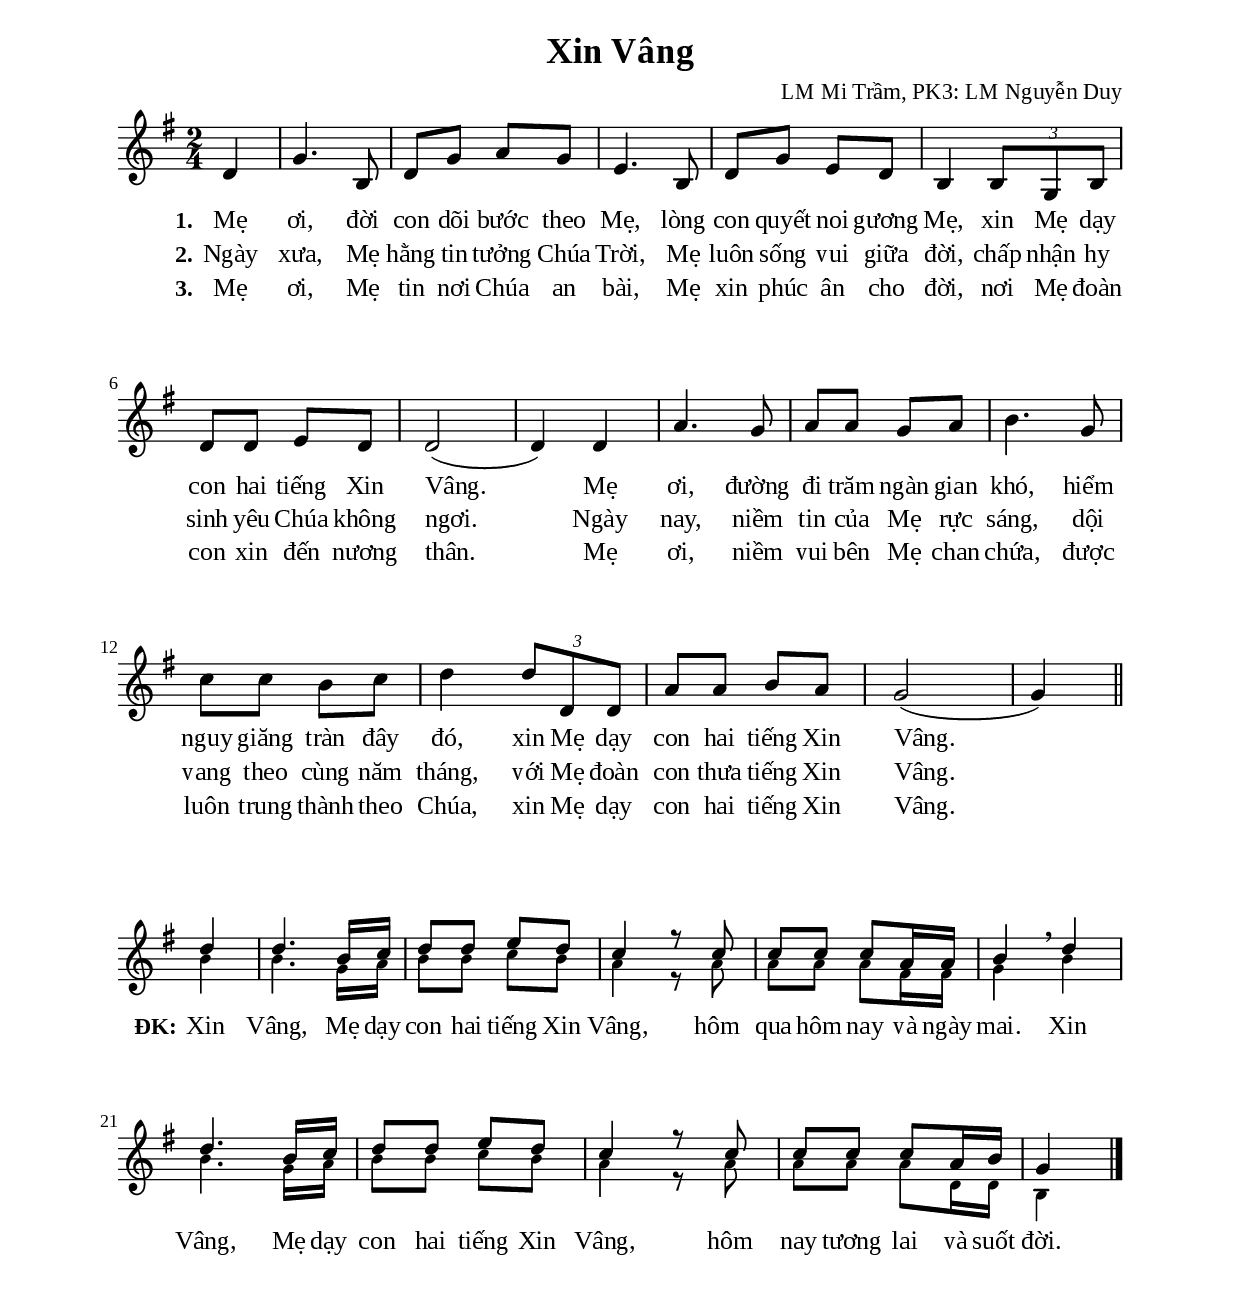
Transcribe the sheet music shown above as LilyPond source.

%%%%%%%%%%%%%%%%%%%%%%%%%%%%%
% Nội dung tài liệu
% 1. Cài đặt chung
% 2. Nhạc phiên khúc
% 3. Nhạc điệp khúc Soprano
% 4. Nhạc điệp khúc Basso
% 5. Lời phiên khúc
% 6. Lời điệp khúc
% 7. Bố trí
%%%%%%%%%%%%%%%%%%%%%%%%%%%%%

%%%%%%%%%%%%%%%%%%%%%%%%%%%%%
% 1. Cài đặt chung
%%%%%%%%%%%%%%%%%%%%%%%%%%%%%
\version "2.18.2"

\header {
  title = "Xin Vâng"
  composer = "LM Mi Trầm, PK3: LM Nguyễn Duy"
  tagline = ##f
}

global = {
  \key g \major
  \time 2/4
}

\paper {
  #(set-paper-size "a4")
  top-margin = 15\mm
  bottom-marign = 15\mm
  left-margin = 20\mm
  right-margin = 20\mm
  indent = #0
  #(define fonts
	 (make-pango-font-tree "Liberation Serif"
	 		       "Liberation Serif"
			       "Liberation Serif"
			       (/ 20 20)))
}

%%%%%%%%%%%%%%%%%%%%%%%%%%%%%
% 2. Nhạc phiên khúc
%%%%%%%%%%%%%%%%%%%%%%%%%%%%%
nhacPhienKhuc = \relative c' {
  \partial 4 d4
  %{ 01 %} g4. b,8
  %{ 02 %} d8 g8 a8 g8
  %{ 03 %} e4. b8
  %{ 04 %} d8 g8 e8 d8
  %{ 05 %} b4 \tuplet 3/2 4 {b8 g8 b8}
  %{ 06 %} d8 d8 e8 d8
  %{ 07 %} d2(
  %{ 08 %} d4) d4
  %{ 09 %} a'4. g8
  %{ 10 %} a8 a8 g8 a8
  %{ 11 %} b4. g8
  %{ 12 %} c8 c8 b8 c8
  %{ 13 %} d4 \tuplet 3/2 4 {d8 d,8 d8}
  %{ 14 %} a'8 a8 b8 a8
  %{ 15 %} g2 (g4) \bar "||"
}

%%%%%%%%%%%%%%%%%%%%%%%%%%%%%
% 3. Nhạc điệp khúc Soprano
%%%%%%%%%%%%%%%%%%%%%%%%%%%%%
nhacDiepKhucSoprano = \relative c' {
  \set Score.currentBarNumber = #16
  \partial 4 d'4
  %{ 16 %} d4. b16 c16
  %{ 17 %} d8 d8 e8 d8
  %{ 18 %} c4 r8 c8
  %{ 19 %} c8 c8 c8 a16 a16
  %{ 20 %} b4 \breathe d4
  %{ 21 %} d4. b16 c16
  %{ 22 %} d8 d8 e8 d8
  %{ 23 %} c4 r8 c8
  %{ 24 %} c8 c8 c8 a16 b16
                  g4 \bar "|."
}


%%%%%%%%%%%%%%%%%%%%%%%%%%%%%
% 4. Nhạc điệp khúc Basso
%%%%%%%%%%%%%%%%%%%%%%%%%%%%%
nhacDiepKhucBasso = \relative c' {
	\override NoteHead.font-size = #-2
  \partial 4 b'4
  %{ 16 %} b4. g16 a16
  %{ 17 %} b8 b8 c8 b8
  %{ 18 %} a4 r8 a8
  %{ 19 %} a8 a8 a8 fis16 fis16
  %{ 20 %} g4 b4
  %{ 21 %} b4. g16 a16
  %{ 22 %} b8 b8 c8 b8
  %{ 23 %} a4 r8 a8
  %{ 24 %} a8 a8 a8 d,16 d16
                  b4 \bar "|."
}

%%%%%%%%%%%%%%%%%%%%%%%%%%%%%
% 5. Lời phiên khúc
%%%%%%%%%%%%%%%%%%%%%%%%%%%%%
loiPhienKhucMot = \lyricmode {
  \set stanza = #"1."
  %{ 01 %} Mẹ ơi, đời con dõi bước theo Mẹ, lòng con quyết noi gương Mẹ, xin Mẹ dạy con hai tiếng Xin Vâng.
  %{ 08 %} Mẹ ơi, đường đi trăm ngàn gian khó, hiểm nguy giăng tràn đây đó, xin Mẹ dạy con hai tiếng Xin Vâng.
}

loiPhienKhucHai = \lyricmode {
  \set stanza = #"2."
  %{ 01 %} Ngày xưa, Mẹ hằng tin tưởng Chúa Trời, Mẹ luôn sống vui giữa đời, chấp nhận hy sinh yêu Chúa không ngơi.
  %{ 08 %} Ngày nay, niềm tin của Mẹ rực sáng, dội vang theo cùng năm tháng, với Mẹ đoàn con thưa tiếng Xin Vâng.
}

loiPhienKhucBa = \lyricmode {
  \set stanza = #"3."
  %{ 01 %} Mẹ ơi, Mẹ tin nơi Chúa an bài, Mẹ xin phúc ân cho đời, nơi Mẹ đoàn con xin đến nương thân.
  %{ 08 %} Mẹ ơi, niềm vui bên Mẹ chan chứa, được luôn trung thành theo Chúa, xin Mẹ dạy con hai tiếng Xin Vâng.
}


%%%%%%%%%%%%%%%%%%%%%%%%%%%%%
% 6. Lời điệp khúc
%%%%%%%%%%%%%%%%%%%%%%%%%%%%%
loiDiepKhuc = \lyricmode {
  \set stanza = #"ĐK:"
  %{ 16 %} Xin Vâng, Mẹ dạy con hai tiếng Xin Vâng, hôm qua hôm nay và ngày mai.
  %{ 20 %} Xin Vâng, Mẹ dạy con hai tiếng Xin Vâng, hôm nay tương lai và suốt đời.
}

%%%%%%%%%%%%%%%%%%%%%%%%%%%%%
% 7. Bố trí
%%%%%%%%%%%%%%%%%%%%%%%%%%%%%
\score {
  \new ChoirStaff <<
    \new Staff = verses <<
      \new Voice = "verse" {
        \global \stemNeutral \nhacPhienKhuc
      }
    >>
    \new Lyrics \lyricsto verse \loiPhienKhucMot
    \new Lyrics \lyricsto verse \loiPhienKhucHai
    \new Lyrics \lyricsto verse \loiPhienKhucBa
  >>
  \layout {
    \context {
      \Lyrics
      \override VerticalAxisGroup.staff-affinity = ##f
      \override VerticalAxisGroup.staff-staff-spacing =
        #'((basic-distance . 0)
     (minimum-distance . 1)
     (padding . 1))
    }
    \context {
      \Staff
      \override VerticalAxisGroup.staff-staff-spacing =
        #'((basic-distance . 0)
     (minimum-distance . 1)
     (padding . 1))
    }
  }
}

\score {
  \new ChoirStaff <<
    \new Staff = chorus <<
      \new Voice = "sopranos" {
        \voiceOne \global \stemUp \nhacDiepKhucSoprano
      }
      \new Voice = "basses" {
        \voiceTwo \global \stemDown \nhacDiepKhucBasso
      }
    >>
    \new Lyrics = basses
    \context Lyrics = basses \lyricsto basses \loiDiepKhuc
  >>
  \layout {
    \context {
      \Lyrics
      \override VerticalAxisGroup.staff-affinity = ##f
      \override VerticalAxisGroup.staff-staff-spacing =
        #'((basic-distance . 0)
	   (minimum-distance . 1)
	   (padding . 1))
    }
    \context {
      \Staff
      \remove "Time_signature_engraver"
      \override VerticalAxisGroup.staff-staff-spacing =
        #'((basic-distance . 0)
	   (minimum-distance . 1)
	   (padding . 1))
    }
  }
}
